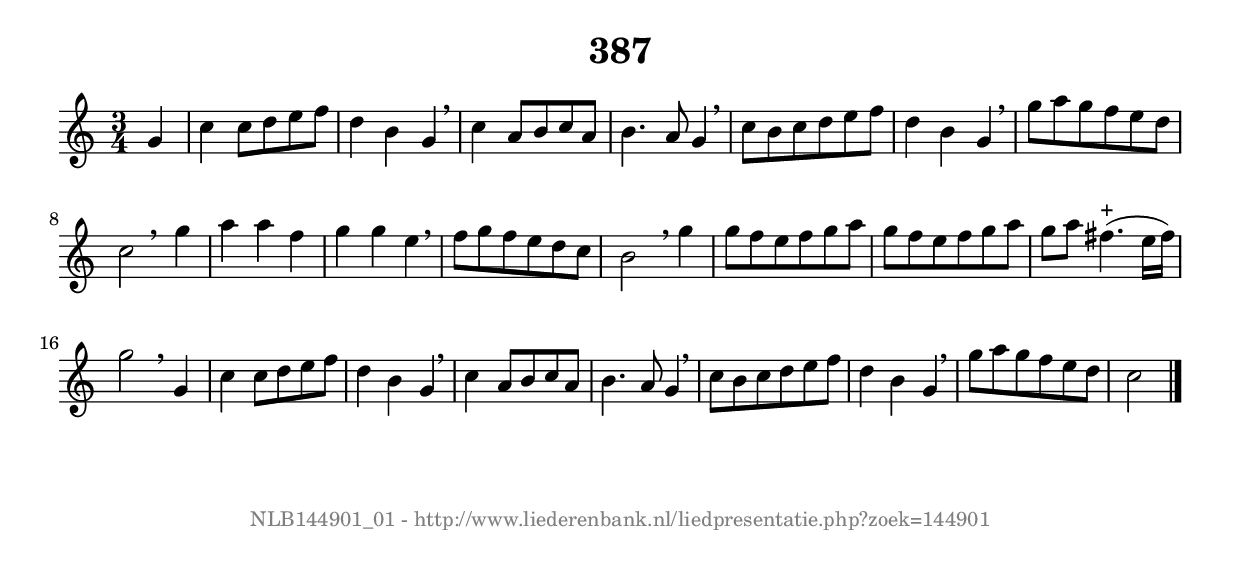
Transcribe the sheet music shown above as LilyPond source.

%
% produced by wce2krn 1.64 (7 June 2014)
%
\version"2.16"
#(append! paper-alist '(("long" . (cons (* 210 mm) (* 2000 mm)))))
#(set-default-paper-size "long")
sb = {\breathe}
mBreak = {\breathe }
bBreak = {\breathe }
x = {\once\override NoteHead #'style = #'cross }
gl=\glissando
itime={\override Staff.TimeSignature #'stencil = ##f }
ficta = {\once\set suggestAccidentals = ##t}
fine = {\once\override Score.RehearsalMark #'self-alignment-X = #1 \mark \markup {\italic{Fine}}}
dc = {\once\override Score.RehearsalMark #'self-alignment-X = #1 \mark \markup {\italic{D.C.}}}
dcf = {\once\override Score.RehearsalMark #'self-alignment-X = #1 \mark \markup {\italic{D.C. al Fine}}}
dcc = {\once\override Score.RehearsalMark #'self-alignment-X = #1 \mark \markup {\italic{D.C. al Coda}}}
ds = {\once\override Score.RehearsalMark #'self-alignment-X = #1 \mark \markup {\italic{D.S.}}}
dsf = {\once\override Score.RehearsalMark #'self-alignment-X = #1 \mark \markup {\italic{D.S. al Fine}}}
dsc = {\once\override Score.RehearsalMark #'self-alignment-X = #1 \mark \markup {\italic{D.S. al Coda}}}
pv = {\set Score.repeatCommands = #'((volta "1"))}
sv = {\set Score.repeatCommands = #'((volta "2"))}
tv = {\set Score.repeatCommands = #'((volta "3"))}
qv = {\set Score.repeatCommands = #'((volta "4"))}
xv = {\set Score.repeatCommands = #'((volta #f))}
\header{ tagline = ""
title = "387"
}
\score {{
\key c \major
\relative g'
{
\set melismaBusyProperties = #'()
\partial 32*8
\time 3/4
\tempo 4=120
\override Score.MetronomeMark #'transparent = ##t
\override Score.RehearsalMark #'break-visibility = #(vector #t #t #f)
g4 c c8 d e f d4 b g \sb c a8 b c a b4. a8 g4 \mBreak \bar "|"
c8 b c d e f d4 b g \sb g'8 a g f e d c2 \bar ":|:" \bBreak
g'4 a a f g g e \sb f8 g f e d c b2 \mBreak
g'4 g8 f e f g a g f e f g a g a fis4.(^"+" e16 fis) g2 \mBreak
g,4 c c8 d e f d4 b g \sb c a8 b c a b4. a8 g4 \mBreak \bar "|"
c8 b c d e f d4 b g \sb g'8 a g f e d c2 \bar "|."
 }}
 \midi { }
 \layout {
            indent = 0.0\cm
}
}
\markup { \vspace #0 } \markup { \with-color #grey \fill-line { \center-column { \smaller "NLB144901_01 - http://www.liederenbank.nl/liedpresentatie.php?zoek=144901" } } }
